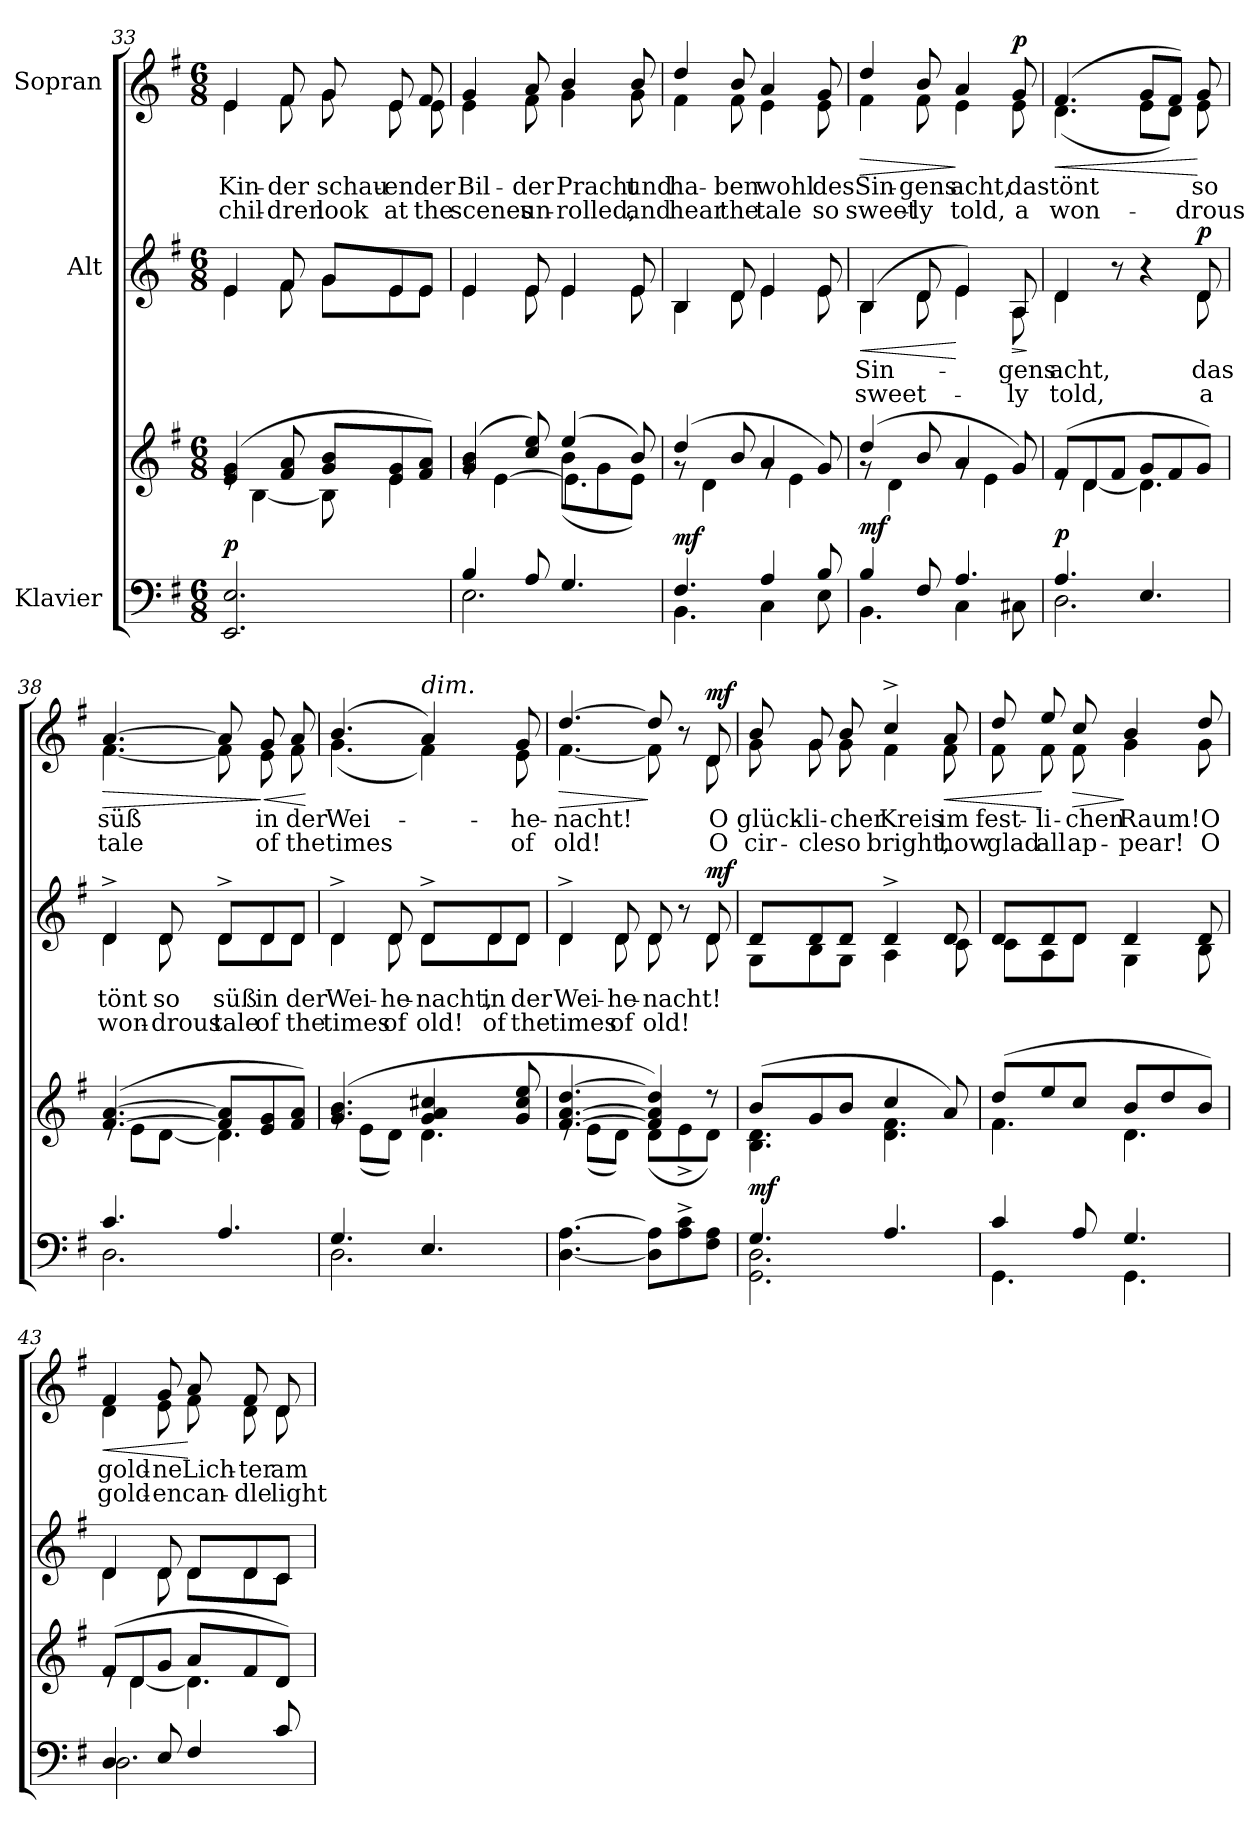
**kern	**kern	**dynam	**kern	**text	**text	**dynam	**kern	**text	**text	**dynam
*part3	*part3	*part3	*part2	*part2	*part2	*part2	*part1	*part1	*part1	*part1
*staff4	*staff3	*staff3/4	*staff2	*staff2	*staff2	*staff2	*staff1	*staff1	*staff1	*staff1
*I"Klavier	*	*	*I"Alt	*	*	*	*I"Sopran	*	*	*
*clefF4	*clefG2	*	*clefG2	*	*	*	*clefG2	*	*	*
*k[f#]	*k[f#]	*	*k[f#]	*	*	*	*k[f#]	*	*	*
*M6/8	*M6/8	*	*M6/8	*	*	*	*M6/8	*	*	*
=33	=33	=33	=33	=33	=33	=33	=33	=33	=33	=33
*	*^	*	*^	*	*	*	*^	*	*	*
!	!	!	!LO:DY:a=2	!	!	!	!	!	!	!	!	!	!
2.EE/ 2.E/	(4e/ 4g/	8re	p	4e/	4e\	.	.	.	4e/	4e\	Kin-	chil-	.
.	.	[4B\	.	.	.	.	.	.	.	.	.	.	.
.	8f#/ 8a/	.	.	8f#/	8f#\	.	.	.	8f#/	8f#\	-der	-dren	.
.	8g/ 8b/L	8B\]	.	8g/L	8g\L	.	.	.	8g/	8g\	schau-	look	.
.	8e/ 8g/	4e\	.	8e/	8e\	.	.	.	8e/	8e\	-en	at	.
.	8f#/ 8a/J)	.	.	8e/J	8e\J	.	.	.	8f#/	8e\	der	the	.
=34	=34	=34	=34	=34	=34	=34	=34	=34	=34	=34	=34	=34	=34
*^	*	*^	*	*	*	*	*	*	*	*	*	*	*
4B/	2.E\	(4g/ 4b/	8rg	8ryy	.	4e/	4e\	.	.	.	4g/	4e\	Bil-	scenes	.
.	.	.	4rAyy	[4e\	.	.	.	.	.	.	.	.	.	.	.
8A/	.	8cc/ 8ee/)	.	.	.	8e/	8e\	.	.	.	8a/	8f#\	-der	un-	.
4.G/	.	(4ee/	(8b\L	4.e\]	.	4e/	4e\	.	.	.	4b/	4g\	Pracht	-rolled,	.
.	.	.	8g\	.	.	.	.	.	.	.	.	.	.	.	.
.	.	8b/)	8e\J)	.	.	8e/	8e\	.	.	.	8b/	8g\	und	and	.
*	*	*	*v	*v	*	*	*	*	*	*	*	*	*	*	*
!!LO:LB:g=z	!!
=35	=35	=35	=35	=35	=35	=35	=35	=35	=35	=35	=35	=35	=35	=35
!	!	!	!	!LO:DY:a=2	!	!	!	!	!	!	!	!	!	!
4.F#/	4.BB\	(4dd/	8rg	mf	4B/	4B\	.	.	.	4dd/	4f#\	ha-	hear	.
.	.	.	4d\	.	.	.	.	.	.	.	.	.	.	.
.	.	8b/	.	.	8d/	8d\	.	.	.	8b/	8f#\	-ben	the	.
4A/	4C\	4a/	8rg	.	4e/	4e\	.	.	.	4a/	4e\	wohl	tale	.
.	.	.	4e\	.	.	.	.	.	.	.	.	.	.	.
8B/	8E\	8g/)	.	.	8e/	8e\	.	.	.	8g/	8e\	des	so	.
=36	=36	=36	=36	=36	=36	=36	=36	=36	=36	=36	=36	=36	=36	=36
!	!	!	!	!LO:DY:a=2	!	!	!	!	!LO:HP:b	!	!	!	!	!LO:HP:b
4B/	4.BB\	(4dd/	8rg	mf	(4B/	4B\	Sin-	sweet-	<	4dd/	4f#\	Sin-	sweet-	>
.	.	.	4d\	.	.	.	.	.	.	.	.	.	.	.
8F#/	.	8b/	.	.	8d/	8d\	.	.	.	8b/	8f#\	-gens	-ly	.
4.A/	4C\	4a/	8rg	.	4e/)	4e\	.	.	[	4a/	4e\	acht,	told,	]
.	.	.	4e\	.	.	.	.	.	.	.	.	.	.	.
!	!	!	!	!	!	!	!	!	!LO:HP:b	!	!	!	!	!LO:DY:a
.	8C#X\	8g/)	.	.	8A/	8A\	-gens	-ly	>	8g/	8e\	das	a	p
*v	*v	*	*	*	*v	*v	*	*	*	*v	*v	*	*	*
*	*v	*v	*	*	*	*	*	*	*	*	*
.	.	.	.	.	.	]	.	.	.	.
=37	=37	=37	=37	=37	=37	=37	=37	=37	=37	=37
*^	*^	*	*^	*	*	*	*	*	*	*
!	!	!	!	!LO:DY:a=2	!	!	!	!	!	!	!	!	!LO:HP:b
*	*	*	*	*	*	*	*	*	*	*^	*	*	*
4.A/	2.D\	(8f#/L	8re	p	4d/	4d\	acht,	told,	.	(4.f#/	(4.d\	tönt	won-	<
.	.	8d/	[4d\	.	.	.	.	.	.	.	.	.	.	.
.	.	8f#/J	.	.	8r	8ryy	.	.	.	.	.	.	.	.
4.E/	.	8g/L	4.d\]	.	4r	4ryy	.	.	.	8g/L	8e\L	.	.	.
.	.	8f#/	.	.	.	.	.	.	.	8f#/J)	8d\J)	.	.	.
!	!	!	!	!	!	!	!	!	!LO:DY:a	!	!	!	!	!
.	.	8g/J)	.	.	8d/	8d\	das	a	p	8g/	8e\	so	-drous	[
=38	=38	=38	=38	=38	=38	=38	=38	=38	=38	=38	=38	=38	=38	=38
!	!	!	!	!	!	!	!	!	!	!	!	!	!	!LO:HP:b
4.c/	2.D\	([4.f#/ [4.a/	8re	.	4d^/	4d\	tönt	won-	.	[4.a/	[4.f#\	süß	tale	>
.	.	.	8e\L	.	.	.	.	.	.	.	.	.	.	.
.	.	.	[8d\J	.	8d/	8d\	so	-drous	.	.	.	.	.	.
4.A/	.	8f#/] 8a/]L	4.d\]	.	8d^/L	8d\L	süß	tale	.	8a/]	8f#\]	.	.	.
!	!	!	!	!	!	!	!	!	!	!	!	!	!	!LO:HP:n=1:b
.	.	8e/ 8g/	.	.	8d/	8d\	in	of	.	8g/	8e\	in	of	] <
.	.	8f#/ 8a/J)	.	.	8d/J	8d\J	der	the	.	8a/	8f#\	der	the	.
*v	*v	*	*	*	*v	*v	*	*	*	*v	*v	*	*	*
*	*v	*v	*	*	*	*	*	*	*	*	*
.	.	.	.	.	.	.	.	.	.	[
!!LO:PB:g=z
=39	=39	=39	=39	=39	=39	=39	=39	=39	=39	=39
*^	*^	*	*^	*	*	*	*^	*	*	*
4.G/	2.D\	(4.g/ 4.b/	8rg	.	4d^/	4d\	Wei-	times	.	(4.b/	(4.g\	Wei-	times	.
.	.	.	(>8e\L	.	.	.	.	.	.	.	.	.	.	.
.	.	.	8d\J)	.	8d/	8d\	-he-	of	.	.	.	.	.	.
!	!	!	!	!	!	!	!	!	!	!LO:TX:a:i:t=dim.	!	!	!	!
4.E/	.	4g/ 4a/ 4cc#X/	4.d\	.	8d^/L	8d\L	-nacht,	old!	.	4a/)	4f#\)	.	.	.
.	.	.	.	.	8d/	8d\	in	of	.	.	.	.	.	.
.	.	8g/ 8cc#/ 8ee/	.	.	8d/J	8d\J	der	the	.	8g/	8e\	-he-	of	.
*v	*v	*	*	*	*	*	*	*	*	*	*	*	*	*
=40	=40	=40	=40	=40	=40	=40	=40	=40	=40	=40	=40	=40	=40
!	!	!	!	!	!	!	!	!	!	!	!	!	!LO:HP:b
[4.D\ [4.A\	[4.f#/ [4.a/ [4.dd/	8re	.	4d^/	4d\	Wei-	times	.	[4.dd/	[4.f#\	-nacht!	old!	>
.	.	(8e\L	.	.	.	.	.	.	.	.	.	.	.
.	.	8d\J)	.	8d/	8d\	-he-	of	.	.	.	.	.	.
8D\] 8A\]L	4f#/] 4a/] 4dd/])	(8d\L	.	8d/	8d\	-nacht!	old!	.	8dd/]	8f#\]	.	.	]
8A\^ 8c\^	.	8e^\	.	8r	8ryy	.	.	.	8r	8ryy	.	.	.
!	!	!	!	!	!	!	!	!LO:DY:a	!	!	!	!	!LO:DY:a
8F#\ 8A\J	8r	8d\J)	.	8d/	8d\	.	.	mf	8d/	8d\	O	O	mf
=41	=41	=41	=41	=41	=41	=41	=41	=41	=41	=41	=41	=41	=41
*^	*	*	*	*	*	*	*	*	*	*	*	*	*
!	!	!	!	!LO:DY:a=2	!	!	!	!	!	!	!	!	!	!
4.G/	2.GG\ 2.D\	(8b/L	4.B\ 4.d\	mf	8d/L	8G\L	.	.	.	8b/	8g\	glück-	cir-	.
.	.	8g/	.	.	8d/	8B\	.	.	.	8g/	8g\	-li-	-cle	.
.	.	8b/J	.	.	8d/J	8G\J	.	.	.	8b/	8g\	-cher	so	.
4.A/	.	4cc/	4.d\ 4.f#\	.	4d^/	4A\	.	.	.	4cc^/	4f#\	Kreis	bright,	.
!	!	!	!	!	!	!	!	!	!	!	!	!	!	!LO:HP:b
.	.	8a/)	.	.	8d/	8c\	.	.	.	8a/	8f#\	im	how	<
=42	=42	=42	=42	=42	=42	=42	=42	=42	=42	=42	=42	=42	=42	=42
4c:/	4.GG\	(8dd/L	4.f#\	.	8d/L	8c\L	.	.	.	8dd/	8f#\	fest-	glad	.
.	.	8ee/	.	.	8d/	8A\	.	.	.	8ee/	8f#\	-li-	all	[
!	!	!	!	!	!	!	!	!	!	!	!	!	!	!LO:HP:b
8A/	.	8cc/J	.	.	8d/J	8d\J	.	.	.	8cc/	8f#\	-chen	ap-	>
4.G/	4.GG\	8b/L	4.d\	.	4d/	4G\	.	.	.	4b/	4g\	Raum!	-pear!	]
.	.	8dd/	.	.	.	.	.	.	.	.	.	.	.	.
.	.	8b/J)	.	.	8d/	8B\	.	.	.	8dd/	8g\	O	O	.
!!LO:LB:g=z	!!
=43	=43	=43	=43	=43	=43	=43	=43	=43	=43	=43	=43	=43	=43	=43
!	!	!	!	!	!	!	!	!	!	!	!	!	!	!LO:HP:b
4D/	2.D\	(8f#/L	8re	.	4d/	4d\	.	.	.	4f#/	4d\	gold-	gold-	<
.	.	8d/	[4d\	.	.	.	.	.	.	.	.	.	.	.
8E/	.	8g/J	.	.	8d/	8d\	.	.	.	8g/	8e\	-ne	-en	.
4F#/	.	8a/L	4.d\]	.	8d/L	8d\L	.	.	.	8a/	8f#\	Lich-	can-	[
.	.	8f#/	.	.	8d/	8d\	.	.	.	8f#/	8d\	-ter	-dle	.
8c/	.	8d/J)	.	.	8c/J	8c\J	.	.	.	8d/	8d\	am	light	.
*v	*v	*	*	*	*v	*v	*	*	*	*v	*v	*	*	*
*	*v	*v	*	*	*	*	*	*	*	*	*
=	=	=	=	=	=	=	=	=	=	=
*-	*-	*-	*-	*-	*-	*-	*-	*-	*-	*-
